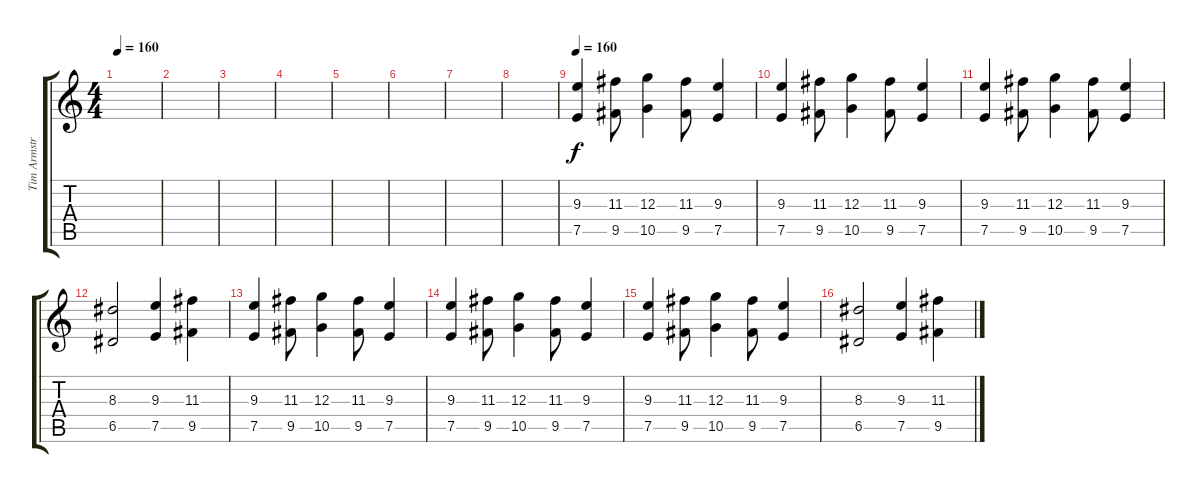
\track ("Tim Armstrong" "Tim Armstr") {instrument distortionguitar}
\staff {score tabs}
\tuning (E4 B3 G3 D3 A2 E2) {hide}
\ts (4 4)
\tempo 160
\tempo 140
\tempo 160
\clef g2
\ks c
|
|
|
|
|
|
|
|
\tempo 160
(9.3 7.5).4 (11.3 9.5).8 (12.3 10.5).4 (11.3 9.5).8 (9.3 7.5).4 |
(9.3 7.5).4 (11.3 9.5).8 (12.3 10.5).4 (11.3 9.5).8 (9.3 7.5).4 |
(9.3 7.5).4 (11.3 9.5).8 (12.3 10.5).4 (11.3 9.5).8 (9.3 7.5).4 |
(8.3 6.5).2 (9.3 7.5).4 (11.3 9.5).4 |
(9.3 7.5).4 (11.3 9.5).8 (12.3 10.5).4 (11.3 9.5).8 (9.3 7.5).4 |
(9.3 7.5).4 (11.3 9.5).8 (12.3 10.5).4 (11.3 9.5).8 (9.3 7.5).4 |
(9.3 7.5).4 (11.3 9.5).8 (12.3 10.5).4 (11.3 9.5).8 (9.3 7.5).4 |
(8.3 6.5).2 (9.3 7.5).4 (11.3 9.5).4
